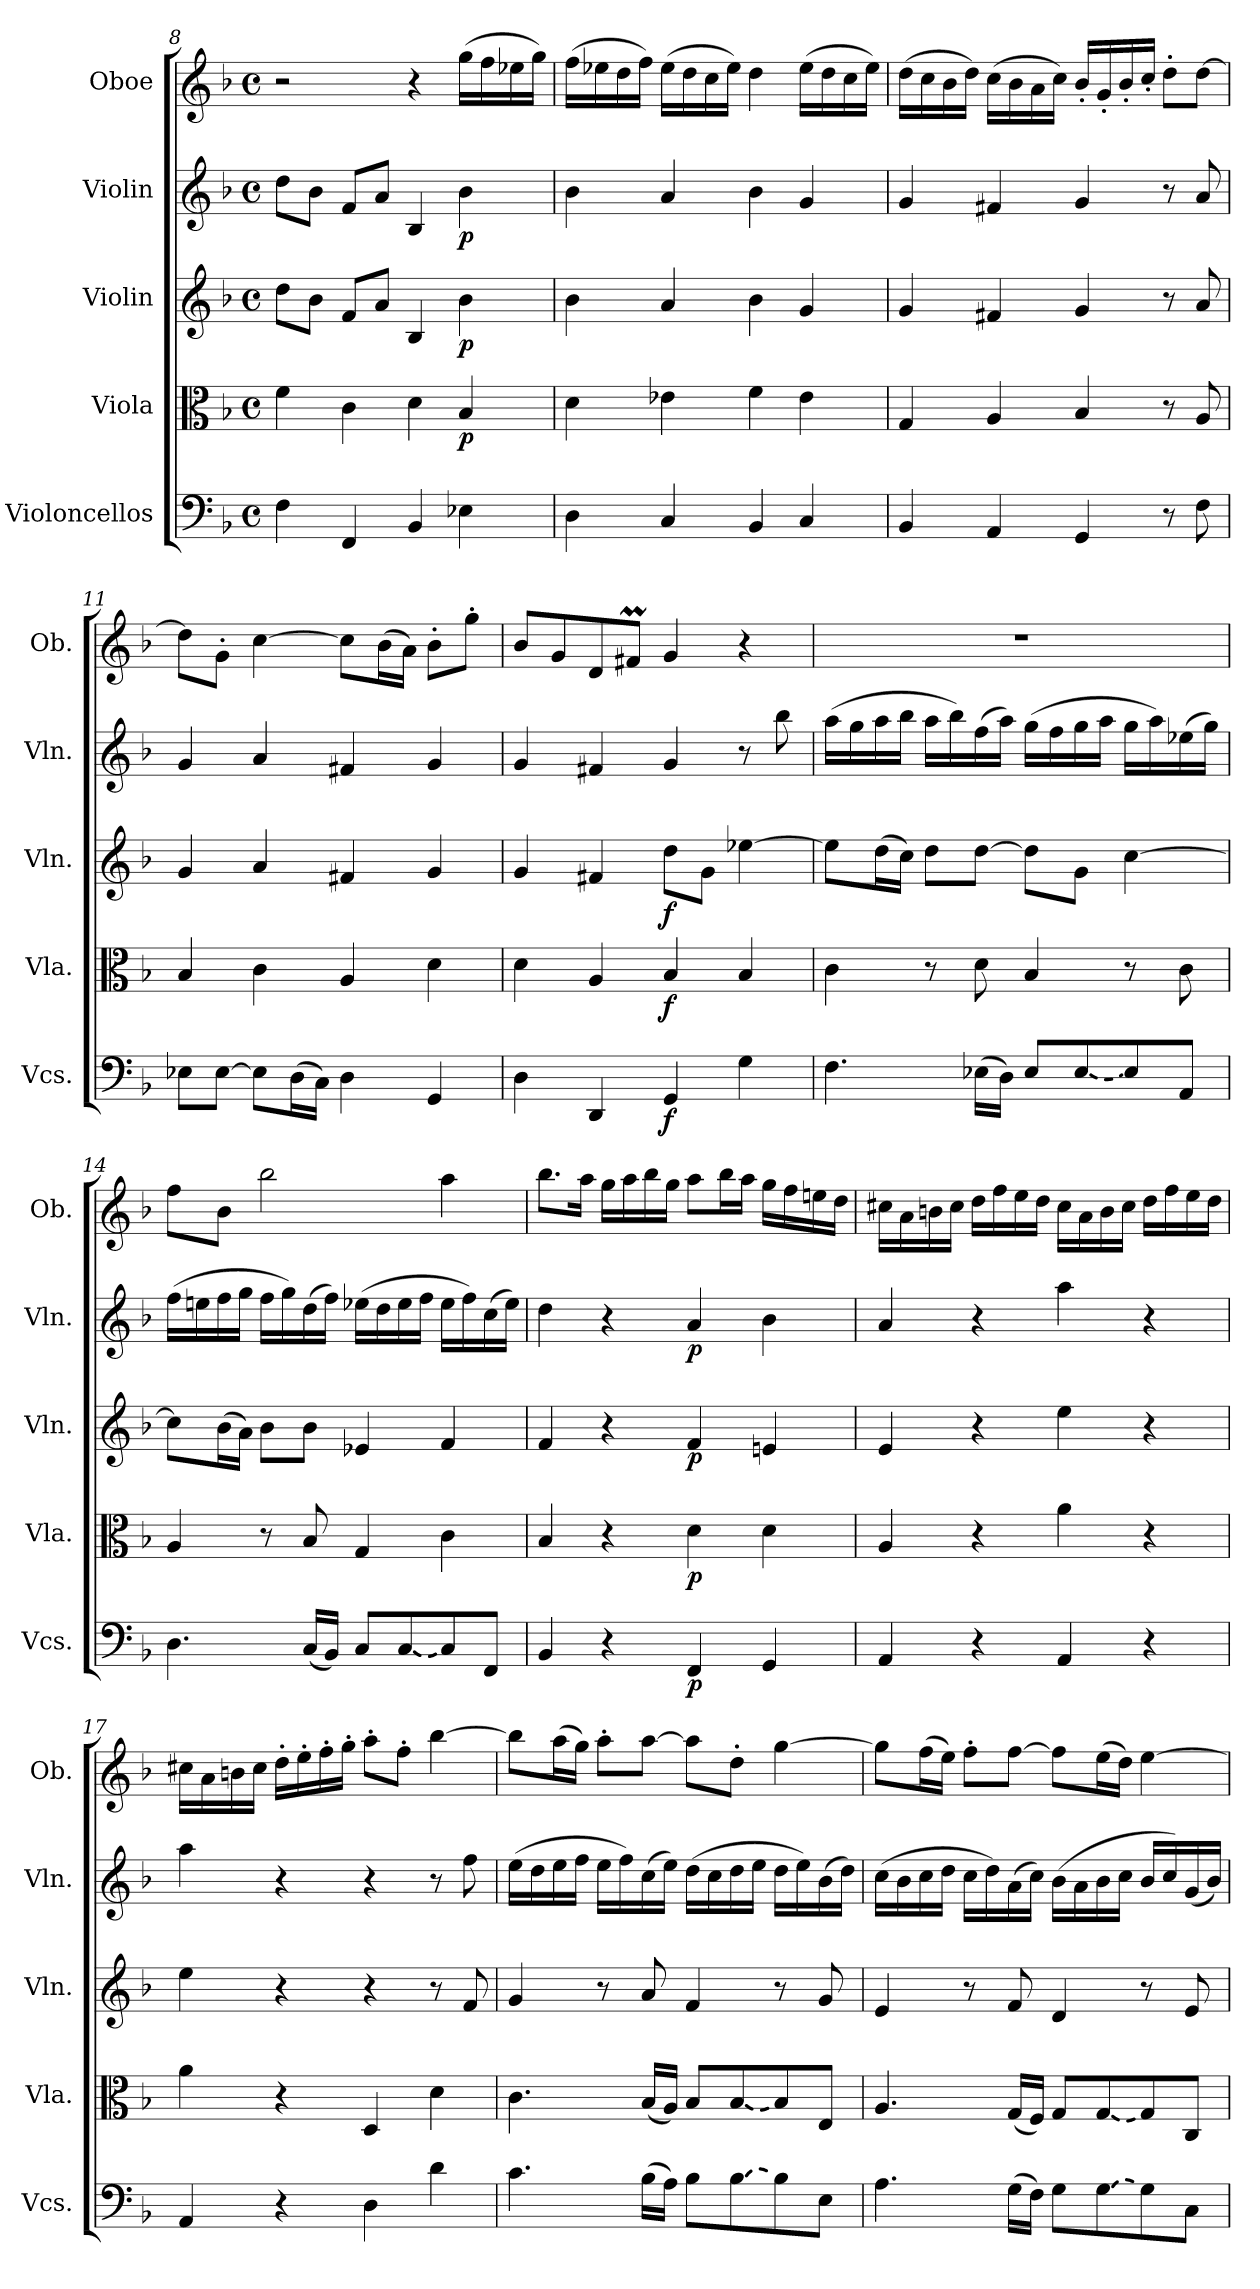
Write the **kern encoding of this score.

**kern	**dynam	**kern	**dynam	**kern	**dynam	**kern	**dynam	**kern
*part5	*part5	*part4	*part4	*part3	*part3	*part2	*part2	*part1
*staff5	*staff5	*staff4	*staff4	*staff3	*staff3	*staff2	*staff2	*staff1
*I"Violoncellos	*	*I"Viola	*	*I"Violin	*	*I"Violin	*	*I"Oboe
*I'Vcs.	*	*I'Vla.	*	*I'Vln.	*	*I'Vln.	*	*I'Ob.
*clefF4	*	*clefC3	*	*clefG2	*	*clefG2	*	*clefG2
*k[b-]	*	*k[b-]	*	*k[b-]	*	*k[b-]	*	*k[b-]
*M4/4	*	*M4/4	*	*M4/4	*	*M4/4	*	*M4/4
*met(c)	*	*met(c)	*	*met(c)	*	*met(c)	*	*met(c)
=8	=8	=8	=8	=8	=8	=8	=8	=8
4F\	.	4f\	.	8dd\L	.	8dd\L	.	2r
.	.	.	.	8b-\J	.	8b-\J	.	.
4FF/	.	4c\	.	8f/L	.	8f/L	.	.
.	.	.	.	8a/J	.	8a/J	.	.
4BB-/	.	4d\	.	4B-/	.	4B-/	.	4r
!	!	!	!LO:DY:b	!	!LO:DY:b	!	!LO:DY:b	!
4E-X\	.	4B-/	p	4b-\	p	4b-\	p	(>16gg\LL
.	.	.	.	.	.	.	.	16ff\
.	.	.	.	.	.	.	.	16ee-X\
.	.	.	.	.	.	.	.	16gg\JJ)
=9	=9	=9	=9	=9	=9	=9	=9	=9
4D\	.	4d\	.	4b-\	.	4b-\	.	(>16ff\LL
.	.	.	.	.	.	.	.	16ee-X\
.	.	.	.	.	.	.	.	16dd\
.	.	.	.	.	.	.	.	16ff\JJ)
4C/	.	4e-X\	.	4a/	.	4a/	.	(>16ee-\LL
.	.	.	.	.	.	.	.	16dd\
.	.	.	.	.	.	.	.	16cc\
.	.	.	.	.	.	.	.	16ee-\JJ)
4BB-/	.	4f\	.	4b-\	.	4b-\	.	4dd\
4C/	.	4e-\	.	4g/	.	4g/	.	(>16ee-\LL
.	.	.	.	.	.	.	.	16dd\
.	.	.	.	.	.	.	.	16cc\
.	.	.	.	.	.	.	.	16ee-\JJ)
!!LO:LB:g=z
=10	=10	=10	=10	=10	=10	=10	=10	=10
4BB-/	.	4G/	.	4g/	.	4g/	.	(>16dd\LL
.	.	.	.	.	.	.	.	16cc\
.	.	.	.	.	.	.	.	16b-\
.	.	.	.	.	.	.	.	16dd\JJ)
4AA/	.	4A/	.	4f#X/	.	4f#X/	.	(>16cc\LL
.	.	.	.	.	.	.	.	16b-\
.	.	.	.	.	.	.	.	16a\
.	.	.	.	.	.	.	.	16cc\JJ)
4GG/	.	4B-/	.	4g/	.	4g/	.	16b-'/LL
.	.	.	.	.	.	.	.	16g'/
.	.	.	.	.	.	.	.	16b-'/
.	.	.	.	.	.	.	.	16cc'/JJ
8r	.	8r	.	8r	.	8r	.	8dd'\L
8F\	.	8A/	.	8a/	.	8a/	.	[8dd\J
=11	=11	=11	=11	=11	=11	=11	=11	=11
8E-X\L	.	4B-/	.	4g/	.	4g/	.	8dd\L]
[8E-\J	.	.	.	.	.	.	.	8g'\J
8E-\L]	.	4c\	.	4a/	.	4a/	.	[4cc\
(>16D\L	.	.	.	.	.	.	.	.
16C\JJ)	.	.	.	.	.	.	.	.
4D\	.	4A/	.	4f#X/	.	4f#X/	.	8cc\L]
.	.	.	.	.	.	.	.	(>16b-\L
.	.	.	.	.	.	.	.	16a\JJ)
4GG/	.	4d\	.	4g/	.	4g/	.	8b-'\L
.	.	.	.	.	.	.	.	8gg'\J
=12	=12	=12	=12	=12	=12	=12	=12	=12
4D\	.	4d\	.	4g/	.	4g/	.	8b-/L
.	.	.	.	.	.	.	.	8g/
4DD/	.	4A/	.	4f#X/	.	4f#X/	.	8d/
.	.	.	.	.	.	.	.	8f#Xm/J
!	!LO:DY:b	!	!LO:DY:b	!	!LO:DY:b	!	!	!
4GG/	f	4B-/	f	8dd\L	f	4g/	.	4g/
.	.	.	.	8g\J	.	.	.	.
4G\	.	4B-/	.	[4ee-X\	.	8r	.	4r
.	.	.	.	.	.	8bb-\	.	.
!!LO:PB:g=z
=13	=13	=13	=13	=13	=13	=13	=13	=13
4.F\	.	4c\	.	8ee-\L]	.	(>16aa\LL	.	1r
.	.	.	.	.	.	16gg\	.	.
.	.	.	.	(>16dd\L	.	16aa\	.	.
.	.	.	.	16cc\JJ)	.	16bb-\JJ	.	.
.	.	8r	.	8dd\L	.	16aa\LL	.	.
.	.	.	.	.	.	16bb-\)	.	.
(>16E-X\LL	.	8d\	.	[8dd\J	.	(>16ff\	.	.
16D\JJ)	.	.	.	.	.	16aa\JJ)	.	.
8E-/L	.	4B-/	.	8dd\L]	.	(>16gg\LL	.	.
.	.	.	.	.	.	16ff\	.	.
!LO:T:dash	!	!	!	!	!	!	!	!
[8E-/	.	.	.	8g\J	.	16gg\	.	.
.	.	.	.	.	.	16aa\JJ	.	.
8E-/]	.	8r	.	[4cc\	.	16gg\LL	.	.
.	.	.	.	.	.	16aa\)	.	.
8AA/J	.	8c\	.	.	.	(>16ee-X\	.	.
.	.	.	.	.	.	16gg\JJ)	.	.
=14	=14	=14	=14	=14	=14	=14	=14	=14
4.D\	.	4A/	.	8cc\L]	.	(>16ff\LL	.	8ff\L
.	.	.	.	.	.	16een\	.	.
.	.	.	.	(>16b-\L	.	16ff\	.	8b-\J
.	.	.	.	16a\JJ)	.	16gg\JJ	.	.
.	.	8r	.	8b-\L	.	16ff\LL	.	2bb-\
.	.	.	.	.	.	16gg\)	.	.
(<16C/LL	.	8B-/	.	8b-\J	.	(>16dd\	.	.
16BB-/JJ)	.	.	.	.	.	16ff\JJ)	.	.
8C/L	.	4G/	.	4e-X/	.	(>16ee-X\LL	.	.
.	.	.	.	.	.	16dd\	.	.
!LO:T:dash	!	!	!	!	!	!	!	!
[8C/	.	.	.	.	.	16ee-\	.	.
.	.	.	.	.	.	16ff\JJ	.	.
8C/]	.	4c\	.	4f/	.	16ee-\LL	.	4aa\
.	.	.	.	.	.	16ff\)	.	.
8FF/J	.	.	.	.	.	(>16cc\	.	.
.	.	.	.	.	.	16ee-\JJ)	.	.
!!LO:LB:g=z
=15	=15	=15	=15	=15	=15	=15	=15	=15
4BB-/	.	4B-/	.	4f/	.	4dd\	.	8.bb-\L
.	.	.	.	.	.	.	.	16aa\Jk
4r	.	4r	.	4r	.	4r	.	16gg\LL
.	.	.	.	.	.	.	.	16aa\
.	.	.	.	.	.	.	.	16bb-\
.	.	.	.	.	.	.	.	16gg\JJ
!	!LO:DY:b	!	!LO:DY:b	!	!LO:DY:b	!	!LO:DY:b	!
4FF/	p	4d\	p	4f/	p	4a/	p	8aa\L
.	.	.	.	.	.	.	.	16bb-\L
.	.	.	.	.	.	.	.	16aa\JJ
4GG/	.	4d\	.	4en/	.	4b-\	.	16gg\LL
.	.	.	.	.	.	.	.	16ff\
.	.	.	.	.	.	.	.	16een\
.	.	.	.	.	.	.	.	16dd\JJ
=16	=16	=16	=16	=16	=16	=16	=16	=16
4AA/	.	4A/	.	4e/	.	4a/	.	16cc#X\LL
.	.	.	.	.	.	.	.	16a\
.	.	.	.	.	.	.	.	16bn\
.	.	.	.	.	.	.	.	16cc#\JJ
4r	.	4r	.	4r	.	4r	.	16dd\LL
.	.	.	.	.	.	.	.	16ff\
.	.	.	.	.	.	.	.	16ee\
.	.	.	.	.	.	.	.	16dd\JJ
4AA/	.	4a\	.	4ee\	.	4aa\	.	16cc#\LL
.	.	.	.	.	.	.	.	16a\
.	.	.	.	.	.	.	.	16b\
.	.	.	.	.	.	.	.	16cc#\JJ
4r	.	4r	.	4r	.	4r	.	16dd\LL
.	.	.	.	.	.	.	.	16ff\
.	.	.	.	.	.	.	.	16ee\
.	.	.	.	.	.	.	.	16dd\JJ
!!LO:PB:g=z
=17	=17	=17	=17	=17	=17	=17	=17	=17
4AA/	.	4a\	.	4ee\	.	4aa\	.	16cc#X\LL
.	.	.	.	.	.	.	.	16a\
.	.	.	.	.	.	.	.	16bn\
.	.	.	.	.	.	.	.	16cc#\JJ
4r	.	4r	.	4r	.	4r	.	16dd'\LL
.	.	.	.	.	.	.	.	16ee'\
.	.	.	.	.	.	.	.	16ff'\
.	.	.	.	.	.	.	.	16gg'\JJ
4D\	.	4D/	.	4r	.	4r	.	8aa'\L
.	.	.	.	.	.	.	.	8ff'\J
4d\	.	4d\	.	8r	.	8r	.	[4bb-\
.	.	.	.	8f/	.	8ff\	.	.
=18	=18	=18	=18	=18	=18	=18	=18	=18
4.c\	.	4.c\	.	4g/	.	(>16ee\LL	.	8bb-\L]
.	.	.	.	.	.	16dd\	.	.
.	.	.	.	.	.	16ee\	.	(>16aa\L
.	.	.	.	.	.	16ff\JJ	.	16gg\JJ)
.	.	.	.	8r	.	16ee\LL	.	8aa'\L
.	.	.	.	.	.	16ff\)	.	.
(>16B-\LL	.	(<16B-/LL	.	8a/	.	(>16cc\	.	[8aa\J
16A\JJ)	.	16A/JJ)	.	.	.	16ee\JJ)	.	.
8B-\L	.	8B-/L	.	4f/	.	(>16dd\LL	.	8aa\L]
.	.	.	.	.	.	16cc\	.	.
!LO:T:dash	!	!LO:T:dash	!	!	!	!	!	!
[8B-\	.	[8B-/	.	.	.	16dd\	.	8dd'\J
.	.	.	.	.	.	16ee\JJ	.	.
8B-\]	.	8B-/]	.	8r	.	16dd\LL	.	[4gg\
.	.	.	.	.	.	16ee\)	.	.
8E\J	.	8E/J	.	8g/	.	(>16b-\	.	.
.	.	.	.	.	.	16dd\JJ)	.	.
!!LO:LB:g=z
=19	=19	=19	=19	=19	=19	=19	=19	=19
4.A\	.	4.A/	.	4e/	.	(>16cc\LL	.	8gg\L]
.	.	.	.	.	.	16b-\	.	.
.	.	.	.	.	.	16cc\	.	(>16ff\L
.	.	.	.	.	.	16dd\JJ	.	16ee\JJ)
.	.	.	.	8r	.	16cc\LL	.	8ff'\L
.	.	.	.	.	.	16dd\)	.	.
(>16G\LL	.	(<16G/LL	.	8f/	.	(>16a\	.	[8ff\J
16F\JJ)	.	16F/JJ)	.	.	.	16cc\JJ)	.	.
8G\L	.	8G/L	.	4d/	.	(>16b-\LL	.	8ff\L]
.	.	.	.	.	.	16a\	.	.
!LO:T:dash	!	!LO:T:dash	!	!	!	!	!	!
[8G\	.	[8G/	.	.	.	16b-\	.	(>16ee\L
.	.	.	.	.	.	16cc\JJ	.	16dd\JJ)
8G\]	.	8G/]	.	8r	.	16b-/LL	.	[4ee\
.	.	.	.	.	.	16cc/)	.	.
8C\J	.	8C/J	.	8e/	.	(<16g/	.	.
.	.	.	.	.	.	16b-/JJ)	.	.
=	=	=	=	=	=	=	=	=
*-	*-	*-	*-	*-	*-	*-	*-	*-
